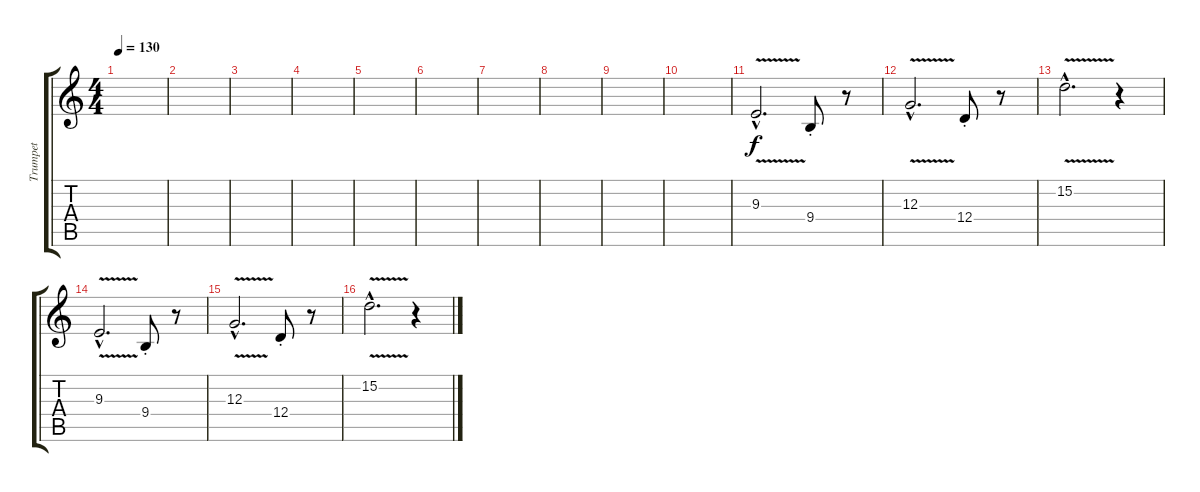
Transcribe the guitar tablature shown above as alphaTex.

\track ("Trumpet" "Trumpet") {instrument trumpet}
\staff {score tabs}
\tuning (E4 B3 G3 D3 A2 E2) {hide}
\ts (4 4)
\tempo 130
\clef g2
\ks c
|
|
|
|
|
|
|
|
|
|
9.3{v hac}.2{d} 9.4{st}.8 r.8 |
12.3{v hac}.2{d} 12.4{st}.8 r.8 |
15.2{v hac}.2{d} r.4 |
9.3{v hac}.2{d} 9.4{st}.8 r.8 |
12.3{v hac}.2{d} 12.4{st}.8 r.8 |
15.2{v hac}.2{d} r.4
